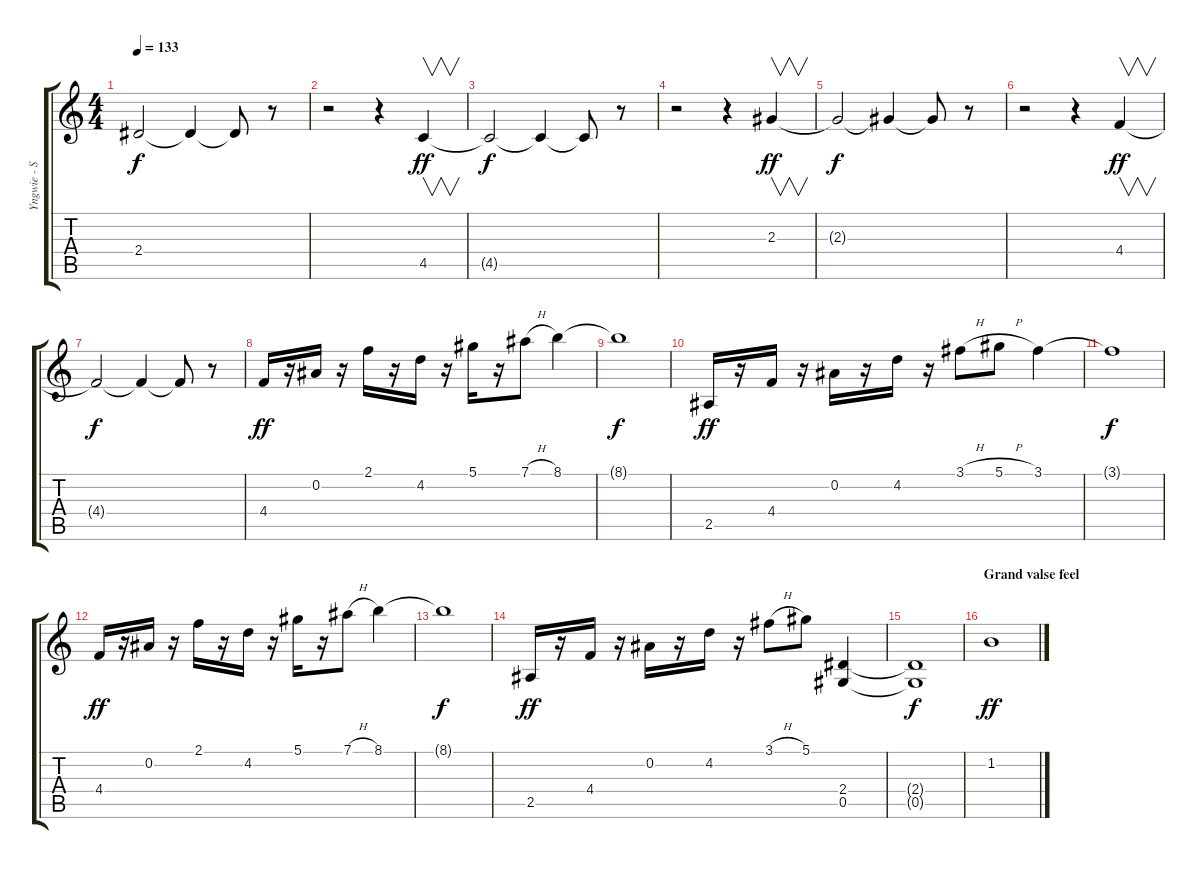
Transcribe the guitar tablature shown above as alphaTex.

\track ("Yngwie - Solo" "Yngwie - S") {instrument distortionguitar}
\staff {score tabs}
\tuning (Eb4 Bb3 Gb3 Db3 Ab2 Eb2) {hide}
\ts (4 4)
\tempo 133
\clef g2
\ks c
2.4{t}.2{dy f} 2.4{t}.4 2.4{t}.8 r.8 |
r.2 r.4 4.5.4{v dy ff} |
4.5{t}.2{dy f} 4.5{t}.4 4.5{t}.8 r.8 |
r.2 r.4 2.3.4{v dy ff} |
2.3{t}.2{dy f} 2.3{t}.4 2.3{t}.8 r.8 |
r.2 r.4 4.4.4{v dy ff} |
4.4{t}.2{dy f} 4.4{t}.4 4.4{t}.8 r.8 |
4.4.16{dy ff volume 15} r.16 0.2.16 r.16 2.1.16 r.16 4.2.16 r.16 5.1.16 r.16 7.1{h}.8 8.1.4 |
8.1{t}.1{dy f} |
2.5.16{dy ff} r.16 4.4.16 r.16 0.2.16 r.16 4.2.16 r.16 3.1{h}.8 5.1{h}.8 3.1.4 |
3.1{t}.1{dy f} |
4.4.16{dy ff} r.16 0.2.16 r.16 2.1.16 r.16 4.2.16 r.16 5.1.16 r.16 7.1{h}.8 8.1.4 |
8.1{t}.1{dy f} |
2.5.16{dy ff} r.16 4.4.16 r.16 0.2.16 r.16 4.2.16 r.16 3.1{h}.8 5.1.8 (2.4 0.5).4 |
(2.4{t} 0.5{t}).1{dy f} |
\section ("" "Grand valse feel")
1.2.1{dy ff}
